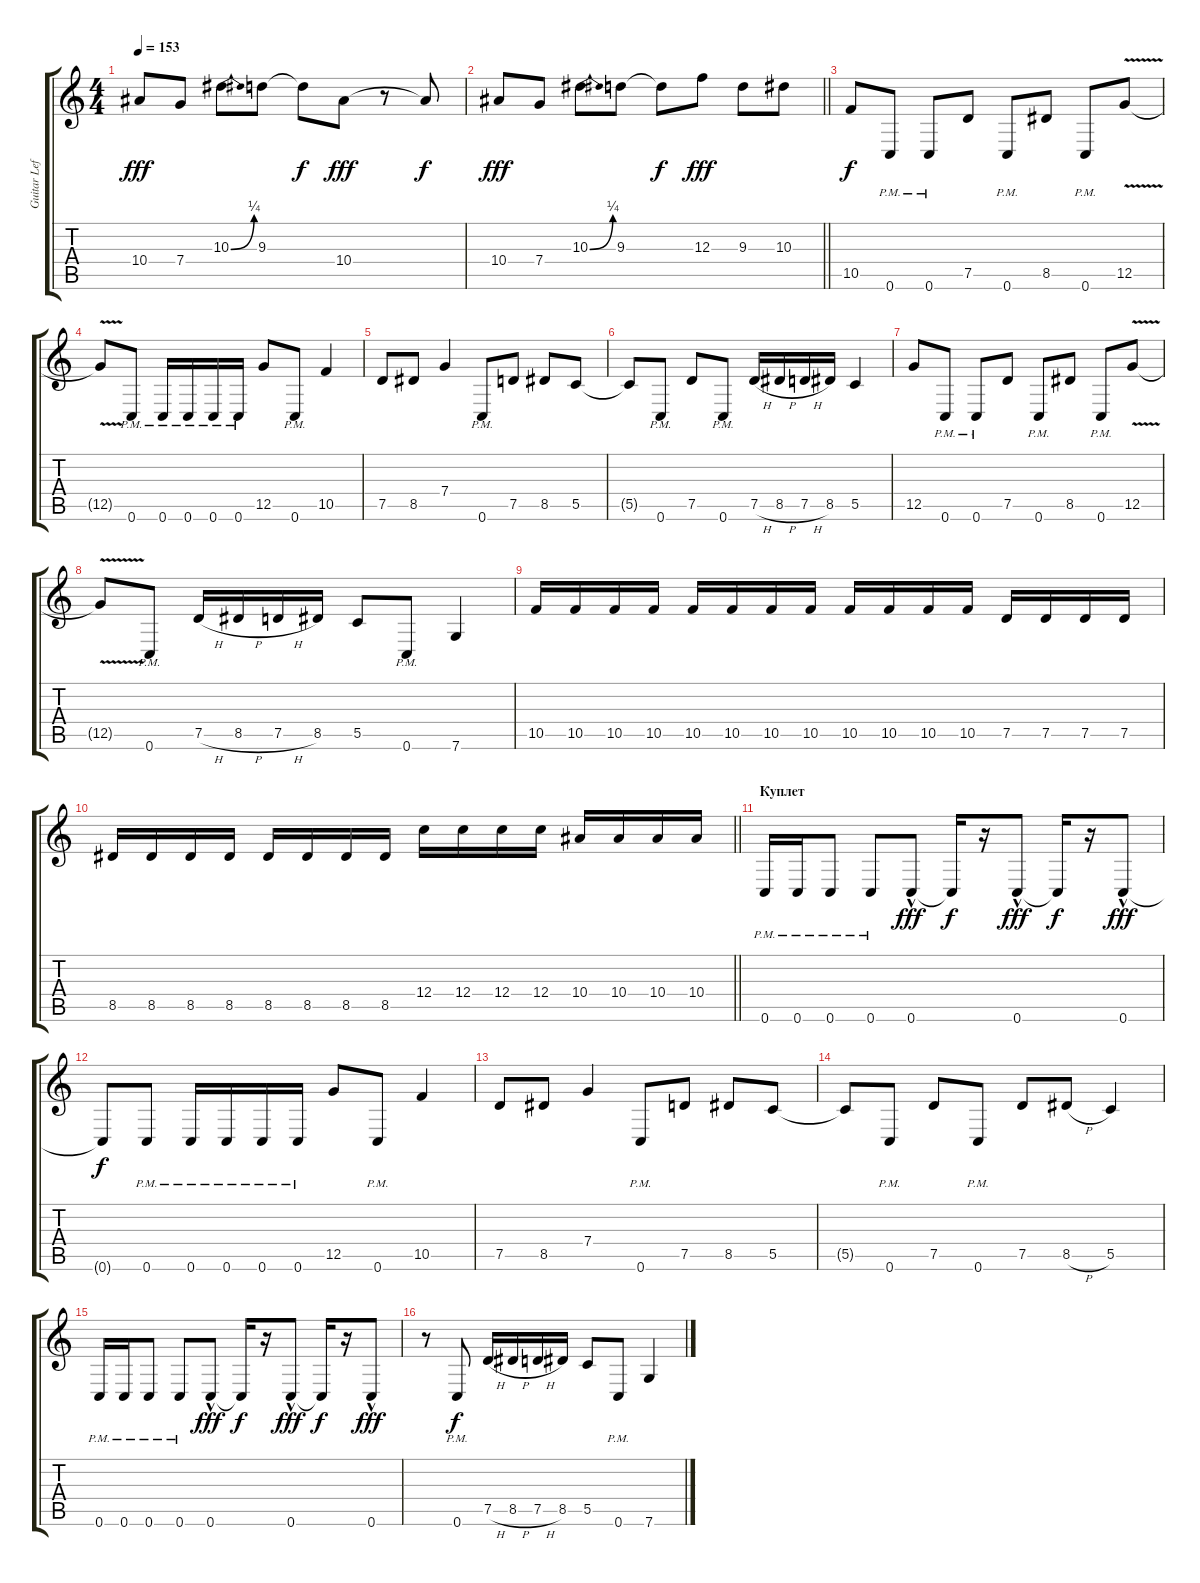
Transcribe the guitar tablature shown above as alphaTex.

\track ("Guitar Left" "Guitar Lef") {instrument distortionguitar}
\staff {score tabs}
\tuning (D4 A3 F3 C3 G2 C2) {hide}
\ts (4 4)
\tempo 153
\clef g2
\ks c
10.4.8{dy fff} 7.4.8 10.3{be (bend 0 0 60 1)}.8 9.3.8 9.3{t}.8{dy f} 10.4.8{dy fff} r.8 10.4{t}.8{dy f} |
\barLineRight lightlight
10.4.8{dy fff} 7.4.8 10.3{be (bend 0 0 60 1)}.8 9.3.8 9.3{t}.8{dy f} 12.3.8{dy fff} 9.3.8 10.3.8 |
\section ("" "")
10.5.8{dy f} 0.6{pm}.8 0.6{pm}.8 7.5.8 0.6{pm}.8 8.5.8 0.6{pm}.8 12.5{v}.8 |
12.5{t}.8 0.6{pm}.8 0.6{pm}.16 0.6{pm}.16 0.6{pm}.16 0.6{pm}.16 12.5.8 0.6{pm}.8 10.5.4 |
7.5.8 8.5.8 7.4.4 0.6{pm}.8 7.5.8 8.5.8 5.5.8 |
5.5{t}.8 0.6{pm}.8 7.5.8 0.6{pm}.8 7.5{h}.16 8.5{h}.16 7.5{h}.16 8.5.16 5.5.4 |
12.5.8 0.6{pm}.8 0.6{pm}.8 7.5.8 0.6{pm}.8 8.5.8 0.6{pm}.8 12.5{v}.8 |
12.5{t}.8 0.6{pm}.8 7.5{h}.16 8.5{h}.16 7.5{h}.16 8.5.16 5.5.8 0.6{pm}.8 7.6.4 |
10.5.16 10.5.16 10.5.16 10.5.16 10.5.16 10.5.16 10.5.16 10.5.16 10.5.16 10.5.16 10.5.16 10.5.16 7.5.16 7.5.16 7.5.16 7.5.16 |
\barLineRight lightlight
8.5.16 8.5.16 8.5.16 8.5.16 8.5.16 8.5.16 8.5.16 8.5.16 12.4.16 12.4.16 12.4.16 12.4.16 10.4.16 10.4.16 10.4.16 10.4.16 |
\section ("" "Куплет")
0.6{pm}.16 0.6{pm}.16 0.6{pm}.8 0.6{pm}.8 0.6{hac}.8{dy fff} 0.6{t}.16{dy f} r.16 0.6{hac}.8{dy fff} 0.6{t}.16{dy f} r.16 0.6{hac}.8{dy fff} |
0.6{t}.8{dy f} 0.6{pm}.8 0.6{pm}.16 0.6{pm}.16 0.6{pm}.16 0.6{pm}.16 12.5.8 0.6{pm}.8 10.5.4 |
7.5.8 8.5.8 7.4.4 0.6{pm}.8 7.5.8 8.5.8 5.5.8 |
5.5{t}.8 0.6{pm}.8 7.5.8 0.6{pm}.8 7.5.8 8.5{h}.8 5.5.4 |
0.6{pm}.16 0.6{pm}.16 0.6{pm}.8 0.6{pm}.8 0.6{hac}.8{dy fff} 0.6{t}.16{dy f} r.16 0.6{hac}.8{dy fff} 0.6{t}.16{dy f} r.16 0.6{hac}.8{dy fff} |
r.8 0.6{pm}.8{dy f} 7.5{h}.16 8.5{h}.16 7.5{h}.16 8.5.16 5.5.8 0.6{pm}.8 7.6.4
